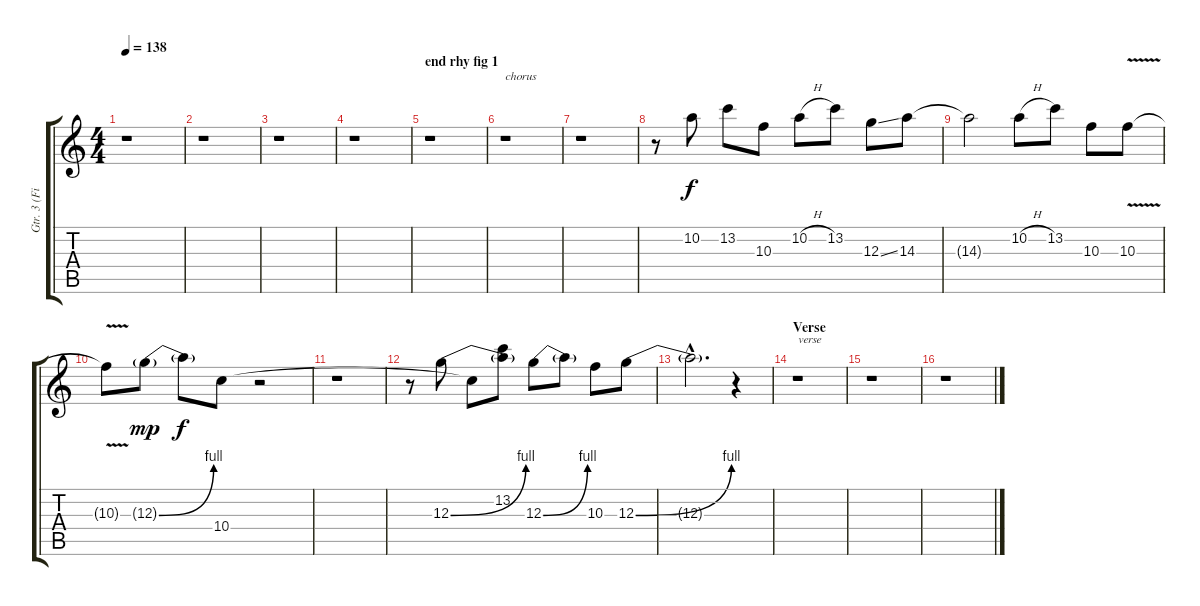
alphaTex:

\track ("Gtr. 3 (Fills)" "Gtr. 3 (Fi") {instrument electricguitarjazz}
\staff {score tabs}
\tuning (E4 B3 G3 D3 A2 E2) {hide}
\ts (4 4)
\tempo 138
\clef g2
\ks c
r.1{dy f} |
r.1 |
r.1 |
r.1 |
\section ("" "end rhy fig 1")
r.1 |
r.1{txt "chorus"} |
r.1 |
r.8 10.2.8 13.2.8 10.3.8 10.2{h}.8 13.2.8 12.3{ss}.8 14.3.8 |
14.3{t}.2 10.2{h}.8 13.2.8 10.3.8 10.3{v}.8 |
10.3{v t}.8 12.3{be (bend 0 0 60 4) g}.8{dy mp} 12.3{t}.8{dy f} 10.4.8 r.2 |
r.1 |
r.8 12.3{be (bend 0 0 60 4)}.8 10.4{t}.8 (13.2 12.3{t}).8 12.3{be (bend 0 0 60 4)}.8 12.3{t}.8 10.3.8 12.3{be (bend 0 0 60 4)}.8 |
12.3{hac t}.2{d} r.4 |
\section ("" "Verse")
r.1{txt "verse"} |
r.1 |
r.1
